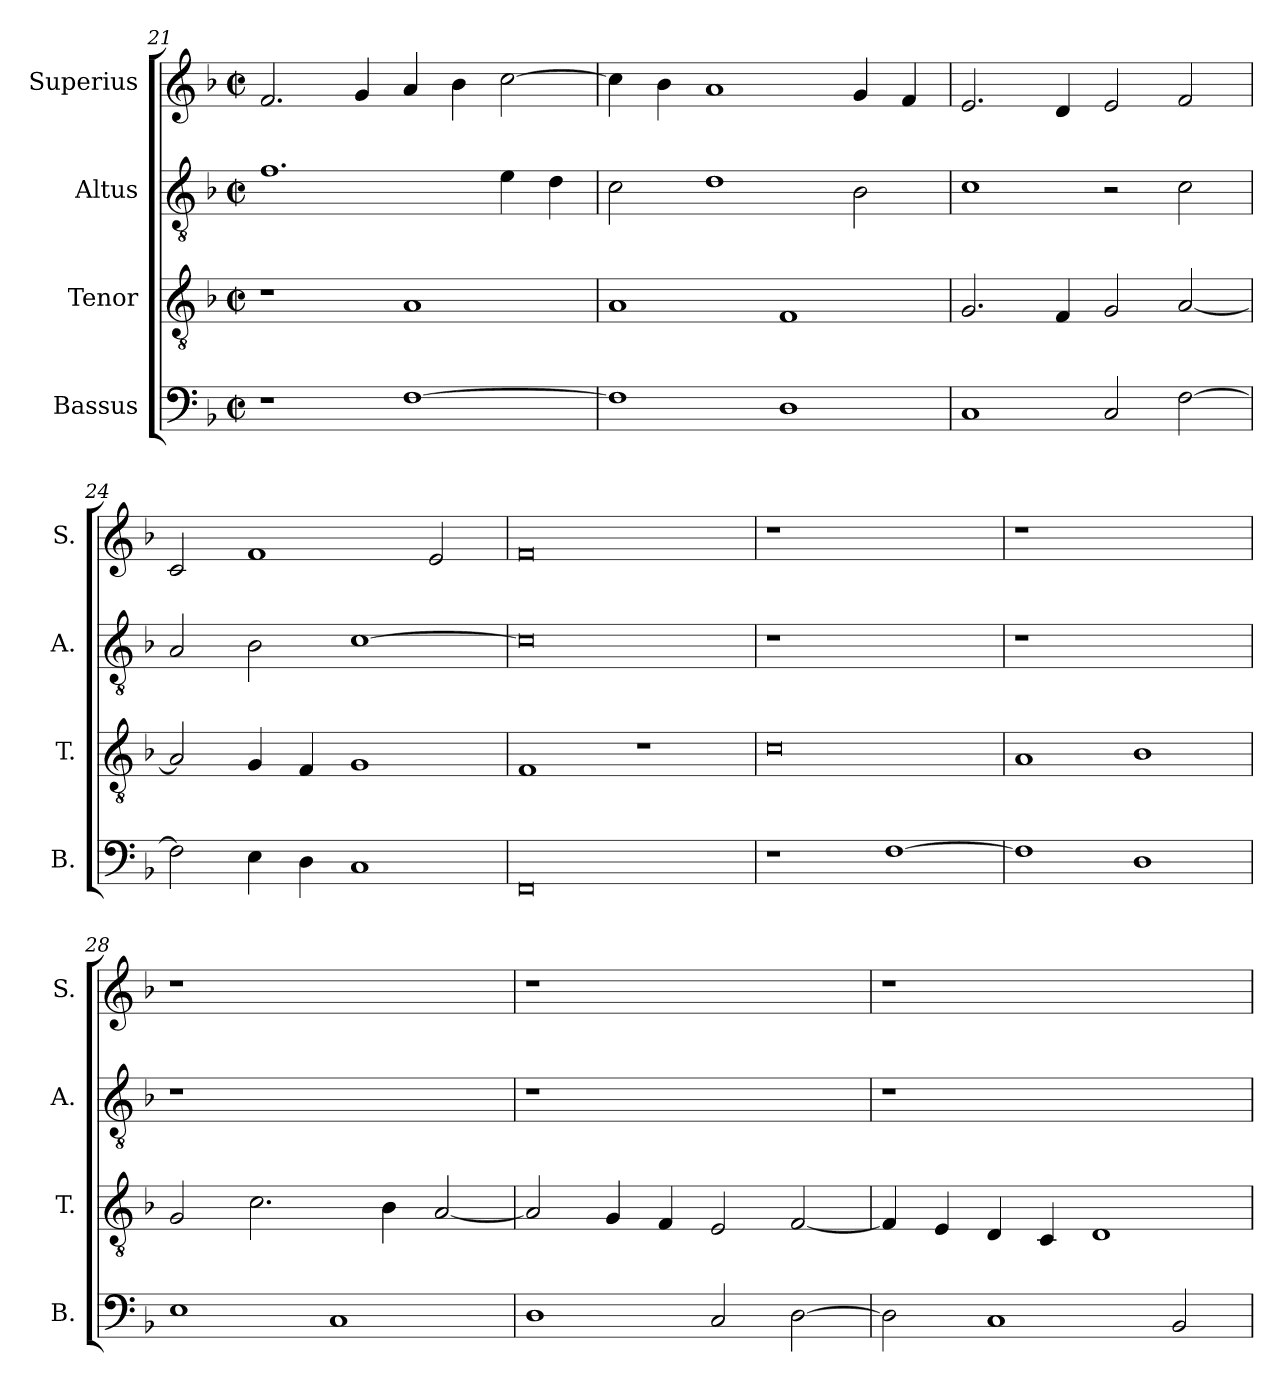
**kern	**kern	**kern	**kern
*part4	*part3	*part2	*part1
*staff4	*staff3	*staff2	*staff1
*I"Bassus	*I"Tenor	*I"Altus	*I"Superius
*I'B.	*I'T.	*I'A.	*I'S.
*clefF4	*clefGv2	*clefGv2	*clefG2
*	*ITrd7c12	*ITrd7c12	*
*k[b-]	*k[b-]	*k[b-]	*k[b-]
*F:	*F:	*F:	*F:
*M2/2	*M2/2	*M2/2	*M2/2
*met(c|)	*met(c|)	*met(c|)	*met(c|)
=21	=21	=21	=21
1r	1r	1.Fi	2.fi/
.	.	.	4gi/
[>1Fi	1AAi	.	4ai/
.	.	.	4b-i\
.	.	4Ei\	[>2cci\
.	.	4Di\	.
=22	=22	=22	=22
1Fi]	1AAi	2Ci\	4cci\]
.	.	.	4b-i\
.	.	1Di	1ai
1Di	1FFi	.	.
.	.	2BB-i\	4gi/
.	.	.	4fi/
=23	=23	=23	=23
1Ci	2.GGi/	1Ci	2.ei/
.	4FFi/	.	4di/
2Ci/	2GGi/	2r	2ei/
[>2Fi\	[<2AAi/	2Ci\	2fi/
=24	=24	=24	=24
2Fi\]	2AAi/]	2AAi/	2ci/
4Ei\	4GGi/	2BB-i\	1fi
4Di\	4FFi/	.	.
1Ci	1GGi	[>1Ci	.
.	.	.	2ei/
!!LO:PB:g=z
=25	=25	=25	=25
0FFi	1FFi	0Ci]	0fi
.	1r	.	.
=26	=26	=26	=26
!	!	!LO:N:vis=1	!LO:N:vis=1
1r	0Ci	1r	1r
[>1Fi	.	1ryy	1ryy
=27	=27	=27	=27
!	!	!LO:N:vis=1	!LO:N:vis=1
1Fi]	1AAi	1r	1r
1Di	1BB-i	1ryy	1ryy
=28	=28	=28	=28
!	!	!LO:N:vis=1	!LO:N:vis=1
1Ei	2GGi/	1r	1r
.	2.Ci\	.	.
1Ci	.	1ryy	1ryy
.	4BB-i\	.	.
.	[<2AAi/	.	.
=29	=29	=29	=29
!	!	!LO:N:vis=1	!LO:N:vis=1
1Di	2AAi/]	1r	1r
.	4GGi/	.	.
.	4FFi/	.	.
2Ci/	2EEi/	1ryy	1ryy
[>2Di\	[<2FFi/	.	.
=30	=30	=30	=30
!	!	!LO:N:vis=1	!LO:N:vis=1
2Di\]	4FFi/]	1r	1r
.	4EEi/	.	.
1Ci	4DDi/	.	.
.	4CCi/	.	.
.	1DDi	1ryy	1ryy
2BB-i/	.	.	.
=	=	=	=
*-	*-	*-	*-
